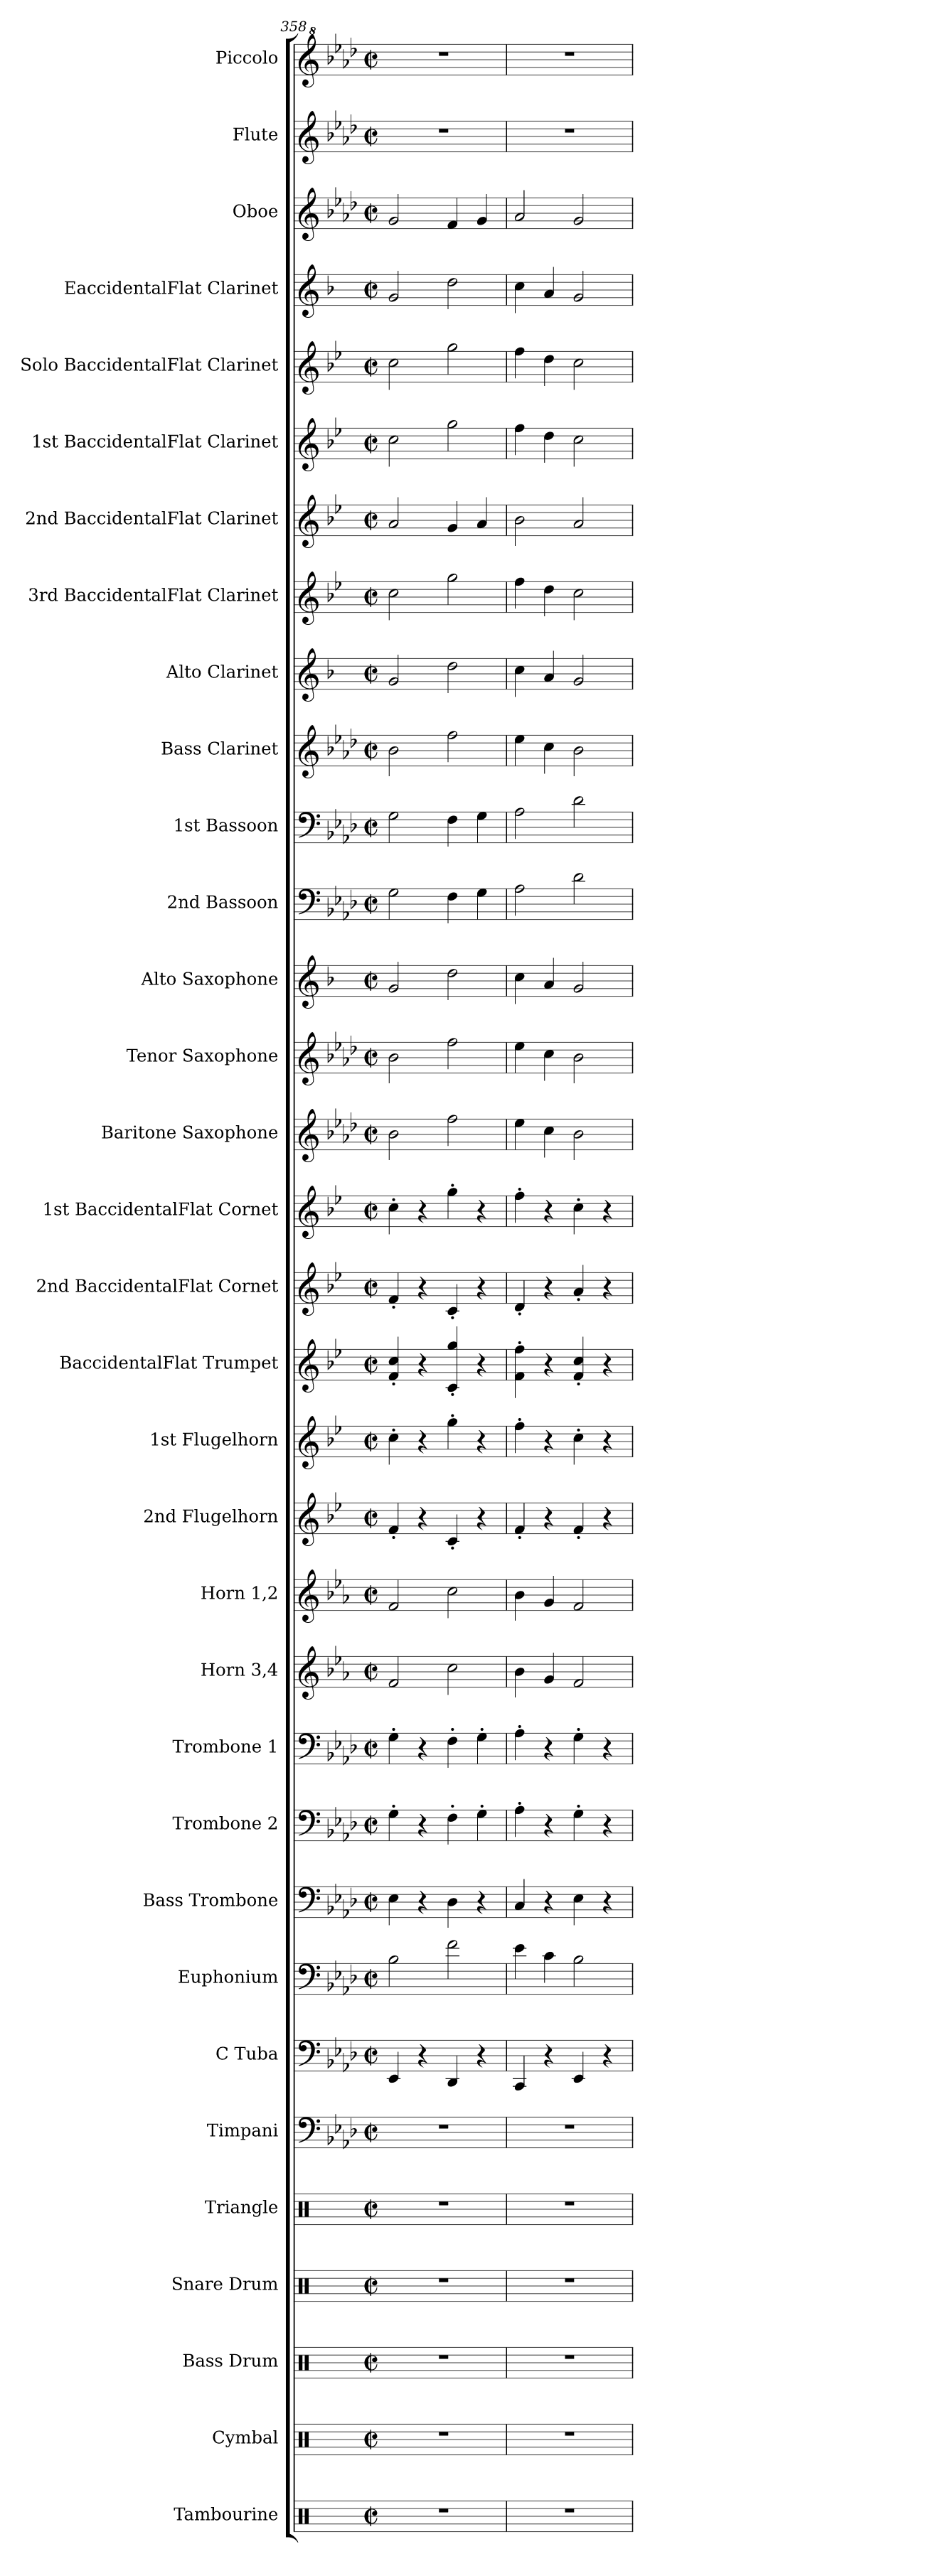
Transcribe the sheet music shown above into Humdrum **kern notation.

**kern	**kern	**kern	**kern	**kern	**kern	**kern	**kern	**kern	**kern	**kern	**kern	**kern	**kern	**kern	**kern	**kern	**kern	**kern	**kern	**kern	**kern	**kern	**kern	**kern	**kern	**kern	**kern	**kern	**kern	**kern	**kern	**kern
*part33	*part32	*part31	*part30	*part29	*part28	*part27	*part26	*part25	*part24	*part23	*part22	*part21	*part20	*part19	*part18	*part17	*part16	*part15	*part14	*part13	*part12	*part11	*part10	*part9	*part8	*part7	*part6	*part5	*part4	*part3	*part2	*part1
*staff33	*staff32	*staff31	*staff30	*staff29	*staff28	*staff27	*staff26	*staff25	*staff24	*staff23	*staff22	*staff21	*staff20	*staff19	*staff18	*staff17	*staff16	*staff15	*staff14	*staff13	*staff12	*staff11	*staff10	*staff9	*staff8	*staff7	*staff6	*staff5	*staff4	*staff3	*staff2	*staff1
*I"Tambourine	*I"Cymbal	*I"Bass Drum	*I"Snare Drum	*I"Triangle	*I"Timpani	*I"C Tuba	*I"Euphonium	*I"Bass Trombone	*I"Trombone 2	*I"Trombone 1	*I"Horn 3,4	*I"Horn 1,2	*I"2nd Flugelhorn	*I"1st Flugelhorn	*I"BaccidentalFlat Trumpet	*I"2nd BaccidentalFlat Cornet	*I"1st BaccidentalFlat Cornet	*I"Baritone Saxophone	*I"Tenor Saxophone	*I"Alto Saxophone	*I"2nd Bassoon	*I"1st Bassoon	*I"Bass Clarinet	*I"Alto Clarinet	*I"3rd BaccidentalFlat Clarinet	*I"2nd BaccidentalFlat Clarinet	*I"1st BaccidentalFlat Clarinet	*I"Solo BaccidentalFlat Clarinet	*I"EaccidentalFlat Clarinet	*I"Oboe	*I"Flute	*I"Piccolo
*I'Tamb.	*I'Cym.	*I'B. Dr.	*I'Sn. Dr.	*I'Trgl.	*I'Timp.	*I'C Tu.	*I'Eu.	*I'B. Trb.	*I'Trb. 2	*I'Trb. 1	*I'Hn. 3,4	*I'Hn. 1,2	*I'2nd Flghn.	*I'1st Flghn.	*I'BaccidentalFlat Tpt.	*I'2nd BaccidentalFlat Cnt.	*I'1st BaccidentalFlat Cnt.	*I'Bar. Sax.	*I'T. Sax.	*I'A. Sax.	*I'2nd Bsn.	*I'1st Bsn.	*I'B. Cl.	*I'A. Cl.	*I'3rd BaccidentalFlat Cl.	*I'2nd BaccidentalFlat Cl.	*I'1st BaccidentalFlat Cl.	*I'Solo BaccidentalFlat Cl.	*I'EaccidentalFlat Cl.	*I'Ob.	*I'Fl.	*I'Picc.
*clefX	*clefX	*clefX	*clefX	*clefX	*clefF4	*clefF4	*clefF4	*clefF4	*clefF4	*clefF4	*clefG2	*clefG2	*clefG2	*clefG2	*clefG2	*clefG2	*clefG2	*clefG2	*clefG2	*clefG2	*clefF4	*clefF4	*clefG2	*clefG2	*clefG2	*clefG2	*clefG2	*clefG2	*clefG2	*clefG2	*clefG2	*clefG^2
*	*	*	*	*	*	*	*	*	*	*	*ITrd4c7	*ITrd4c7	*ITrd1c2	*ITrd1c2	*ITrd1c2	*ITrd1c2	*ITrd1c2	*ITrd12c21	*ITrd8c14	*ITrd5c9	*	*	*ITrd8c14	*ITrd5c9	*ITrd1c2	*ITrd1c2	*ITrd1c2	*ITrd1c2	*ITrd-2c-3	*	*	*ITrd-7c-12
*k[]	*k[]	*k[]	*k[]	*k[]	*k[b-e-a-d-]	*k[b-e-a-d-]	*k[b-e-a-d-]	*k[b-e-a-d-]	*k[b-e-a-d-]	*k[b-e-a-d-]	*k[b-e-a-d-]	*k[b-e-a-d-]	*k[b-e-a-d-]	*k[b-e-a-d-]	*k[b-e-a-d-]	*k[b-e-a-d-]	*k[b-e-a-d-]	*k[b-e-a-d-]	*k[b-e-a-d-]	*k[b-e-a-d-]	*k[b-e-a-d-]	*k[b-e-a-d-]	*k[b-e-a-d-]	*k[b-e-a-d-]	*k[b-e-a-d-]	*k[b-e-a-d-]	*k[b-e-a-d-]	*k[b-e-a-d-]	*k[b-e-a-d-]	*k[b-e-a-d-]	*k[b-e-a-d-]	*k[b-e-a-d-]
*M4/4	*M4/4	*M4/4	*M4/4	*M4/4	*M4/4	*M4/4	*M4/4	*M4/4	*M4/4	*M4/4	*M4/4	*M4/4	*M4/4	*M4/4	*M4/4	*M4/4	*M4/4	*M4/4	*M4/4	*M4/4	*M4/4	*M4/4	*M4/4	*M4/4	*M4/4	*M4/4	*M4/4	*M4/4	*M4/4	*M4/4	*M4/4	*M4/4
*met(c|)	*met(c|)	*met(c|)	*met(c|)	*met(c|)	*met(c|)	*met(c|)	*met(c|)	*met(c|)	*met(c|)	*met(c|)	*met(c|)	*met(c|)	*met(c|)	*met(c|)	*met(c|)	*met(c|)	*met(c|)	*met(c|)	*met(c|)	*met(c|)	*met(c|)	*met(c|)	*met(c|)	*met(c|)	*met(c|)	*met(c|)	*met(c|)	*met(c|)	*met(c|)	*met(c|)	*met(c|)	*met(c|)
=358	=358	=358	=358	=358	=358	=358	=358	=358	=358	=358	=358	=358	=358	=358	=358	=358	=358	=358	=358	=358	=358	=358	=358	=358	=358	=358	=358	=358	=358	=358	=358	=358
1r	1r	1r	1r	1r	1r	4EE-/	2B-\	4E-\	4G'\	4G'\	2B-/	2B-/	4e-'/	4b-'\	4e-/' 4b-/'	4e-'/	4b-'\	2B-\	2B-\	2B-/	2G\	2G\	2B-\	2B-/	2b-\	2g/	2b-\	2b-\	2b-/	2g/	1r	1r
.	.	.	.	.	.	4r	.	4r	4r	4r	.	.	4r	4r	4r	4r	4r	.	.	.	.	.	.	.	.	.	.	.	.	.	.	.
.	.	.	.	.	.	4DD-/	2f\	4D-\	4F'\	4F'\	2f\	2f\	4B-'/	4ff'\	4B-/' 4ff/'	4B-'/	4ff'\	2f\	2f\	2f\	4F\	4F\	2f\	2f\	2ff\	4f/	2ff\	2ff\	2ff\	4f/	.	.
.	.	.	.	.	.	4r	.	4r	4G'\	4G'\	.	.	4r	4r	4r	4r	4r	.	.	.	4G\	4G\	.	.	.	4g/	.	.	.	4g/	.	.
=359	=359	=359	=359	=359	=359	=359	=359	=359	=359	=359	=359	=359	=359	=359	=359	=359	=359	=359	=359	=359	=359	=359	=359	=359	=359	=359	=359	=359	=359	=359	=359	=359
1r	1r	1r	1r	1r	1r	4CC/	4e-\	4C/	4A-'\	4A-'\	4e-\	4e-\	4e-'/	4ee-'\	4e-\' 4ee-\'	4c'/	4ee-'\	4e-\	4e-\	4e-\	2A-\	2A-\	4e-\	4e-\	4ee-\	2a-\	4ee-\	4ee-\	4ee-\	2a-/	1r	1r
.	.	.	.	.	.	4r	4c\	4r	4r	4r	4c/	4c/	4r	4r	4r	4r	4r	4c\	4c\	4c/	.	.	4c\	4c/	4cc\	.	4cc\	4cc\	4cc/	.	.	.
.	.	.	.	.	.	4EE-/	2B-\	4E-\	4G'\	4G'\	2B-/	2B-/	4e-'/	4b-'\	4e-/' 4b-/'	4g'/	4b-'\	2B-\	2B-\	2B-/	2d-\	2d-\	2B-\	2B-/	2b-\	2g/	2b-\	2b-\	2b-/	2g/	.	.
.	.	.	.	.	.	4r	.	4r	4r	4r	.	.	4r	4r	4r	4r	4r	.	.	.	.	.	.	.	.	.	.	.	.	.	.	.
=	=	=	=	=	=	=	=	=	=	=	=	=	=	=	=	=	=	=	=	=	=	=	=	=	=	=	=	=	=	=	=	=
*-	*-	*-	*-	*-	*-	*-	*-	*-	*-	*-	*-	*-	*-	*-	*-	*-	*-	*-	*-	*-	*-	*-	*-	*-	*-	*-	*-	*-	*-	*-	*-	*-
